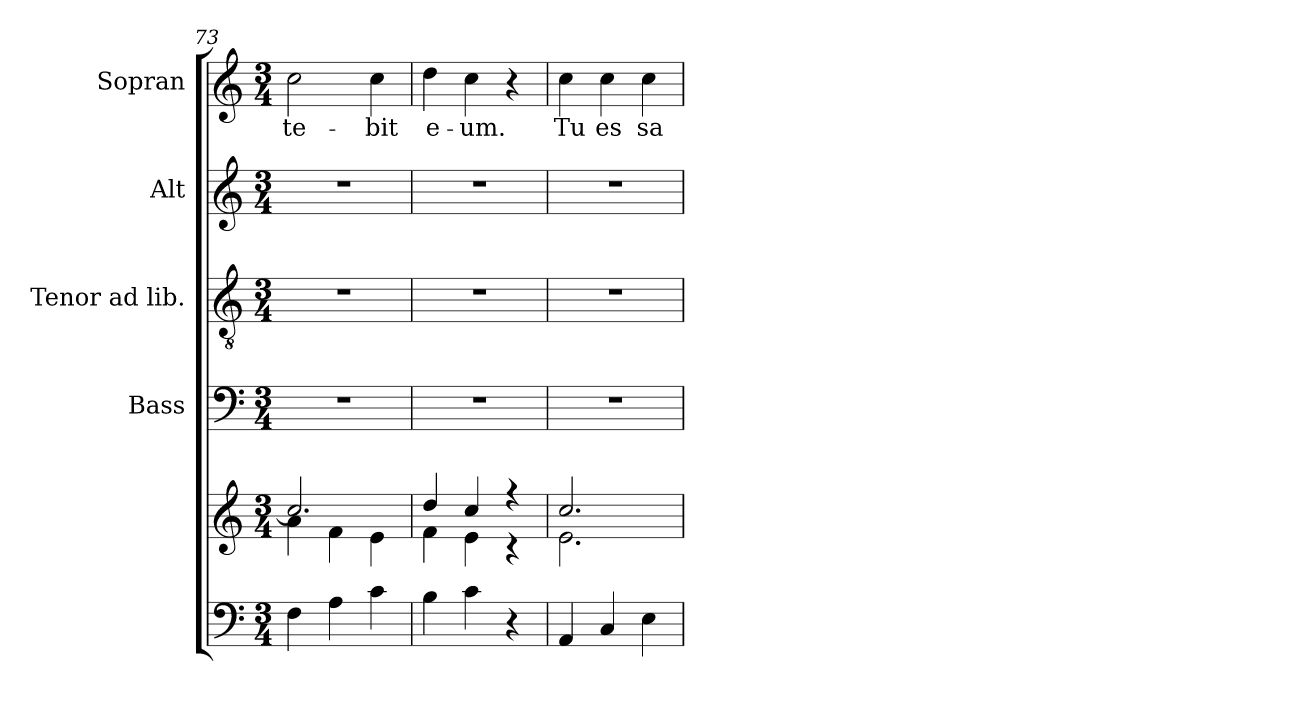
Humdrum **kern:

**kern	**kern	**kern	**kern	**kern	**kern	**text
*part5	*part5	*part4	*part3	*part2	*part1	*part1
*staff6	*staff5	*staff4	*staff3	*staff2	*staff1	*staff1
*	*	*I"Bass	*I"Tenor ad lib.	*I"Alt	*I"Sopran	*
*	*	*I'B.	*I'T.	*I'A.	*I'S.	*
*clefF4	*clefG2	*clefF4	*clefGv2	*clefG2	*clefG2	*
*k[]	*k[]	*k[]	*k[]	*k[]	*k[]	*
*C:	*C:	*C:	*C:	*C:	*C:	*
*M3/4	*M3/4	*M3/4	*M3/4	*M3/4	*M3/4	*
=73	=73	=73	=73	=73	=73	=73
*	*^	*	*	*	*	*
!	!	!	!	!	!	!	!LO:LY:b
4F\	2.cc/]	4a\	2.r	2.r	2.r	2cc\	-te-
4A\	.	4f\	.	.	.	.	.
!	!	!	!	!	!	!	!LO:LY:b
4c\	.	4e\	.	.	.	4cc\	-bit
=74	=74	=74	=74	=74	=74	=74	=74
!	!	!	!	!	!	!	!LO:LY:b
4B\	4dd/	4f\	2.r	2.r	2.r	4dd\	e-
!	!	!	!	!	!	!	!LO:LY:b
4c\	4cc/	4e\	.	.	.	4cc\	-um.
4r	4r	4r	.	.	.	4r	.
=75	=75	=75	=75	=75	=75	=75	=75
!	!	!	!	!	!	!	!LO:LY:b
4AA/	2.cc/	2.e\	2.r	2.r	2.r	4cc\	Tu
!	!	!	!	!	!	!	!LO:LY:b
4C/	.	.	.	.	.	4cc\	es
!	!	!	!	!	!	!	!LO:LY:b
4E\	.	.	.	.	.	4cc\	sa-
*	*v	*v	*	*	*	*	*
=	=	=	=	=	=	=
*-	*-	*-	*-	*-	*-	*-
